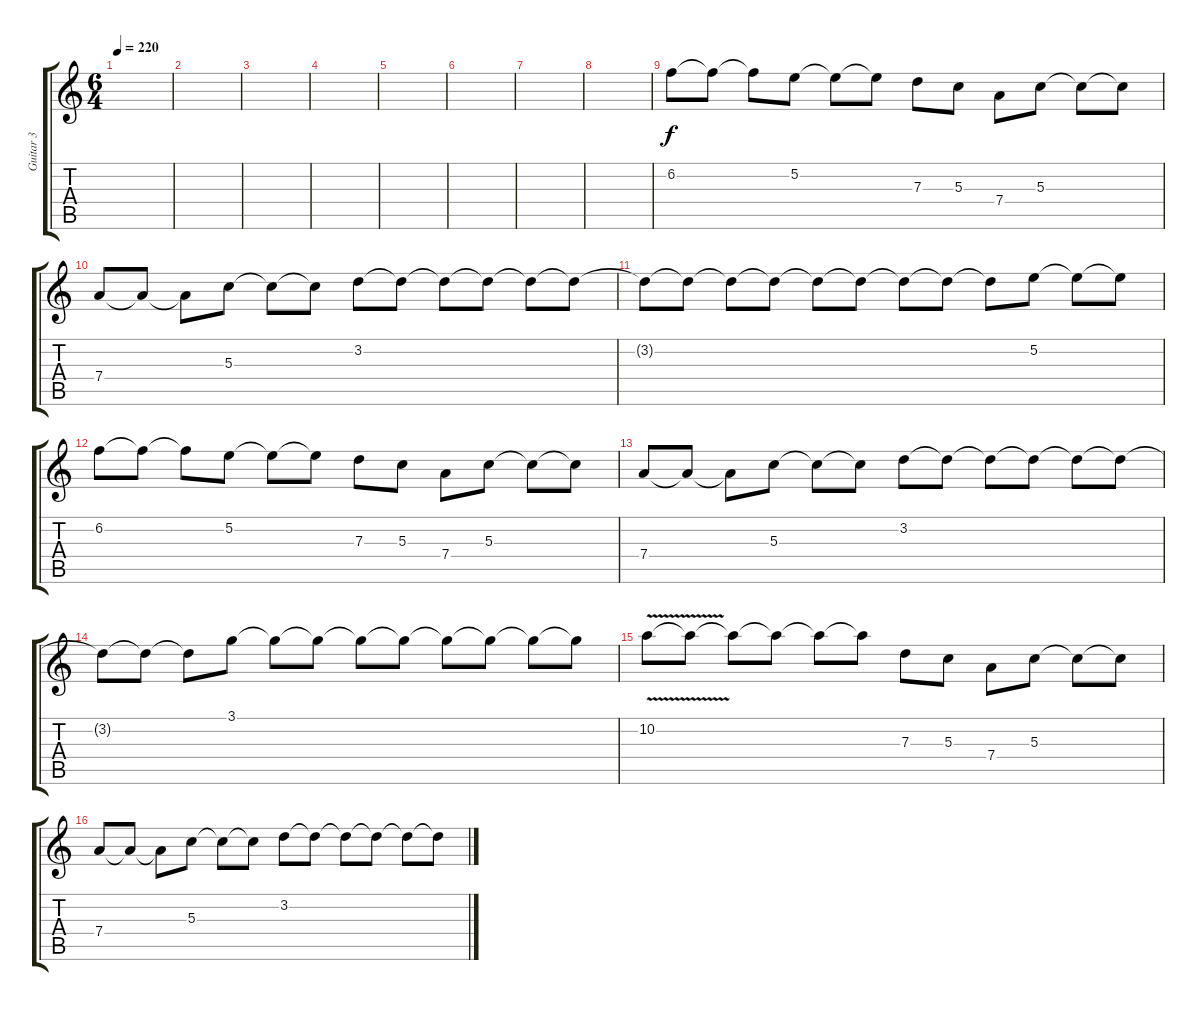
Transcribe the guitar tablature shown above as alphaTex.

\track ("Guitar 3" "Guitar 3") {instrument distortionguitar}
\staff {score tabs}
\tuning (E4 B3 G3 D3 A2 E2) {hide}
\ts (6 4)
\tempo 220
\clef g2
\ks c
|
|
|
|
|
|
|
|
6.2.8 6.2{t}.8 6.2{t}.8 5.2.8 5.2{t}.8 5.2{t}.8 7.3.8 5.3.8 7.4.8 5.3.8 5.3{t}.8 5.3{t}.8 |
7.4.8 7.4{t}.8 7.4{t}.8 5.3.8 5.3{t}.8 5.3{t}.8 3.2.8 3.2{t}.8 3.2{t}.8 3.2{t}.8 3.2{t}.8 3.2{t}.8 |
3.2{t}.8 3.2{t}.8 3.2{t}.8 3.2{t}.8 3.2{t}.8 3.2{t}.8 3.2{t}.8 3.2{t}.8 3.2{t}.8 5.2.8 5.2{t}.8 5.2{t}.8 |
6.2.8 6.2{t}.8 6.2{t}.8 5.2.8 5.2{t}.8 5.2{t}.8 7.3.8 5.3.8 7.4.8 5.3.8 5.3{t}.8 5.3{t}.8 |
7.4.8 7.4{t}.8 7.4{t}.8 5.3.8 5.3{t}.8 5.3{t}.8 3.2.8 3.2{t}.8 3.2{t}.8 3.2{t}.8 3.2{t}.8 3.2{t}.8 |
3.2{t}.8 3.2{t}.8 3.2{t}.8 3.1.8 3.1{t}.8 3.1{t}.8 3.1{t}.8 3.1{t}.8 3.1{t}.8 3.1{t}.8 3.1{t}.8 3.1{t}.8 |
10.2{v}.8 10.2{t}.8 10.2{t}.8 10.2{t}.8 10.2{t}.8 10.2{t}.8 7.3.8 5.3.8 7.4.8 5.3.8 5.3{t}.8 5.3{t}.8 |
7.4.8 7.4{t}.8 7.4{t}.8 5.3.8 5.3{t}.8 5.3{t}.8 3.2.8 3.2{t}.8 3.2{t}.8 3.2{t}.8 3.2{t}.8 3.2{t}.8
